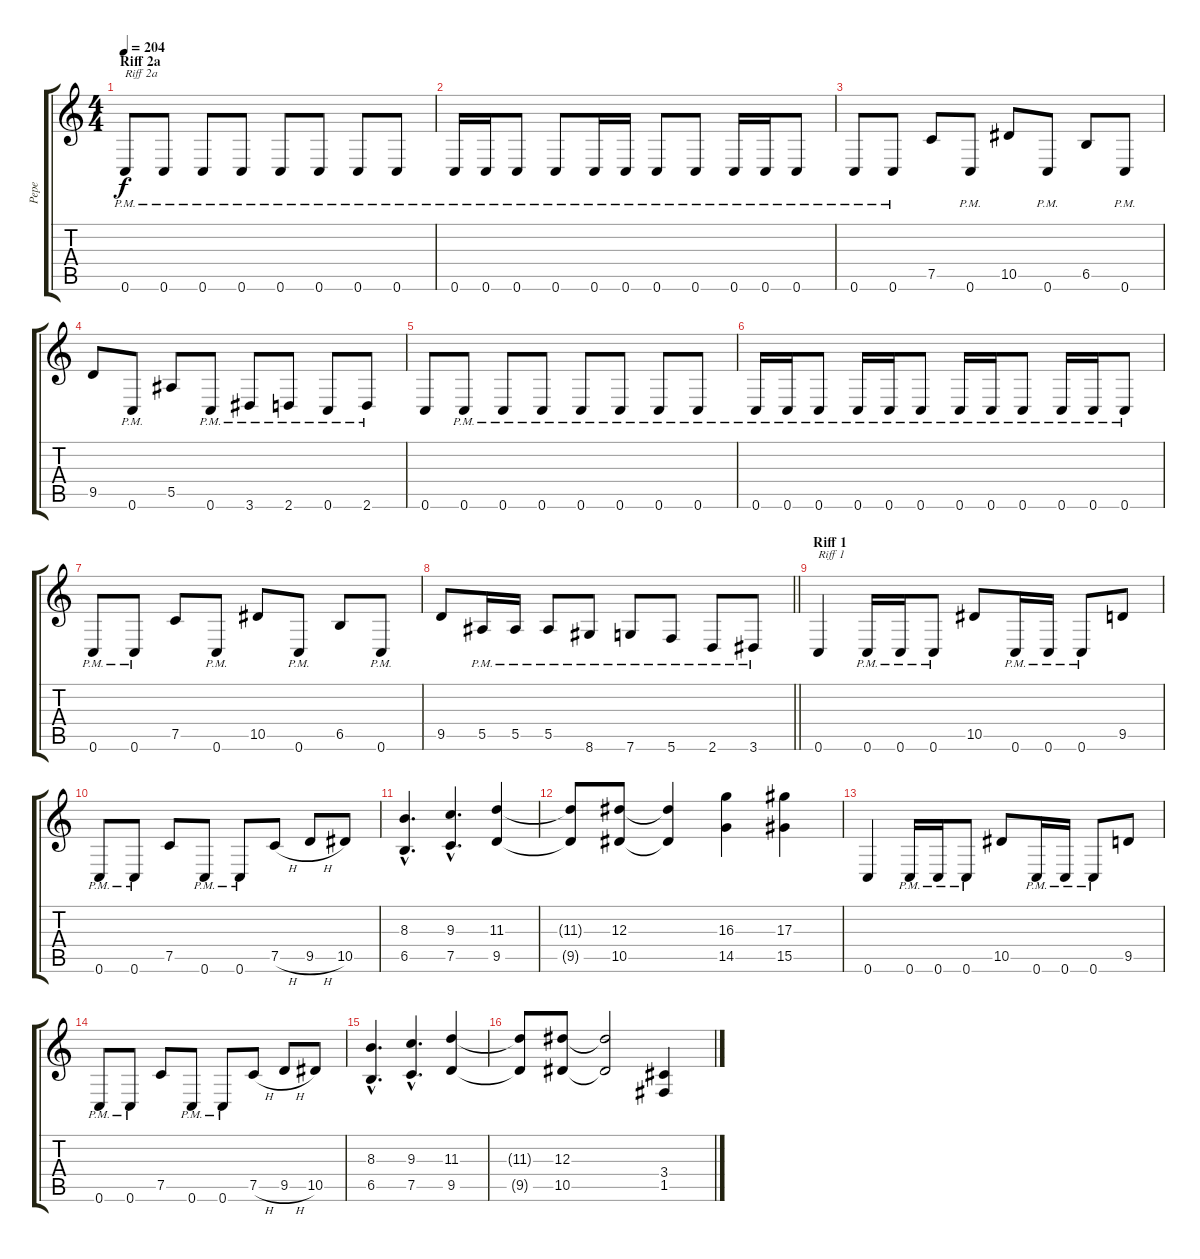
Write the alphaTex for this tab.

\track ("Pepe" "Pepe") {instrument overdrivenguitar}
\staff {score tabs}
\tuning (C4 G3 Eb3 Bb2 F2 C2) {hide}
\ts (4 4)
\section ("" "Riff 2a")
\tempo 204
\clef g2
\ks c
0.6{pm}.8{txt "Riff 2a" dy f} 0.6{pm}.8 0.6{pm}.8 0.6{pm}.8 0.6{pm}.8 0.6{pm}.8 0.6{pm}.8 0.6{pm}.8 |
0.6{pm}.16 0.6{pm}.16 0.6{pm}.8 0.6{pm}.8 0.6{pm}.16 0.6{pm}.16 0.6{pm}.8 0.6{pm}.8 0.6{pm}.16 0.6{pm}.16 0.6{pm}.8 |
0.6{pm}.8 0.6{pm}.8 7.5.8 0.6{pm}.8 10.5.8 0.6{pm}.8 6.5.8 0.6{pm}.8 |
9.5.8 0.6{pm}.8 5.5.8 0.6{pm}.8 3.6{pm}.8 2.6{pm}.8 0.6{pm}.8 2.6{pm}.8 |
0.6.8 0.6{pm}.8 0.6{pm}.8 0.6{pm}.8 0.6{pm}.8 0.6{pm}.8 0.6{pm}.8 0.6{pm}.8 |
0.6{pm}.16 0.6{pm}.16 0.6{pm}.8 0.6{pm}.16 0.6{pm}.16 0.6{pm}.8 0.6{pm}.16 0.6{pm}.16 0.6{pm}.8 0.6{pm}.16 0.6{pm}.16 0.6{pm}.8 |
0.6{pm}.8 0.6{pm}.8 7.5.8 0.6{pm}.8 10.5.8 0.6{pm}.8 6.5.8 0.6{pm}.8 |
\barLineRight lightlight
9.5.8 5.5{pm}.16 5.5{pm}.16 5.5{pm}.8 8.6{pm}.8 7.6{pm}.8 5.6{pm}.8 2.6{pm}.8 3.6{pm}.8 |
\section ("" "Riff 1")
0.6.4{txt "Riff 1"} 0.6{pm}.16 0.6{pm}.16 0.6{pm}.8 10.5.8 0.6{pm}.16 0.6{pm}.16 0.6{pm}.8 9.5.8 |
0.6{pm}.8 0.6{pm}.8 7.5.8 0.6{pm}.8 0.6{pm}.8 7.5{h}.8 9.5{h}.8 10.5.8 |
(8.3{hac} 6.5{hac}).4{d} (9.3{hac} 7.5{hac}).4{d} (11.3 9.5).4 |
(11.3{t} 9.5{t}).8 (12.3 10.5).8 (12.3{t} 10.5{t}).4 (16.3 14.5).4 (17.3 15.5).4 |
0.6.4 0.6{pm}.16 0.6{pm}.16 0.6{pm}.8 10.5.8 0.6{pm}.16 0.6{pm}.16 0.6{pm}.8 9.5.8 |
0.6{pm}.8 0.6{pm}.8 7.5.8 0.6{pm}.8 0.6{pm}.8 7.5{h}.8 9.5{h}.8 10.5.8 |
(8.3{hac} 6.5{hac}).4{d} (9.3{hac} 7.5{hac}).4{d} (11.3 9.5).4 |
(11.3{t} 9.5{t}).8 (12.3 10.5).8 (12.3{t} 10.5{t}).2 (3.4 1.5).4
